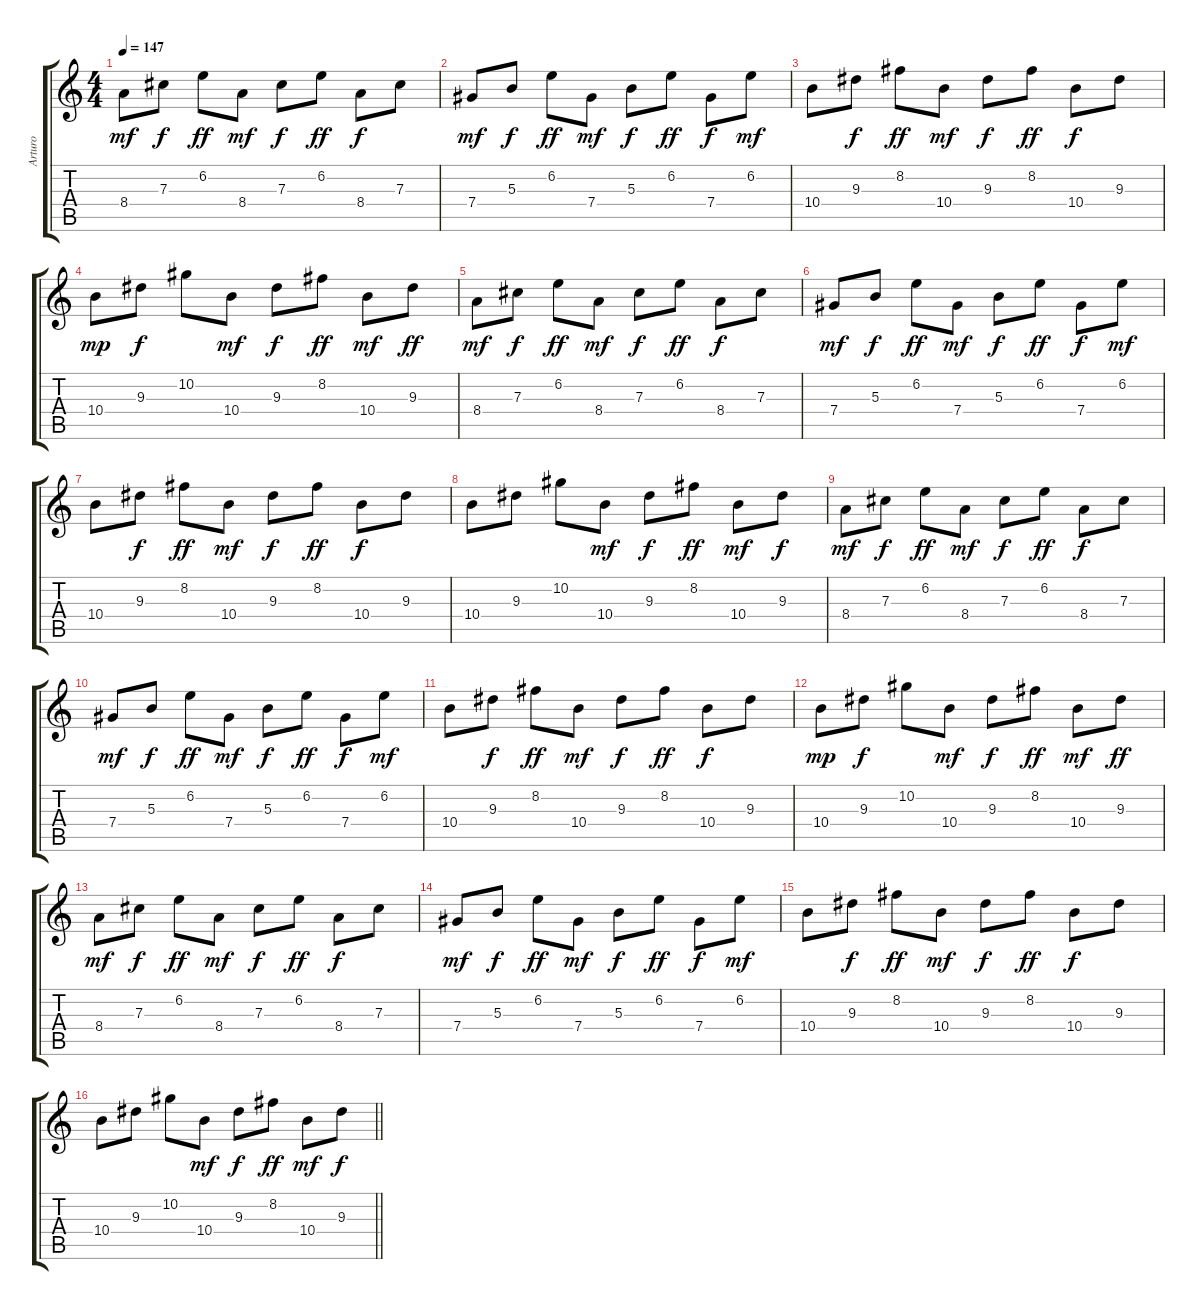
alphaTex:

\track ("Arturo" "Arturo") {instrument distortionguitar}
\staff {score tabs}
\tuning (Eb4 Bb3 Gb3 Db3 Ab2 Eb2) {hide}
\ts (4 4)
\tempo 147
\clef g2
\ks c
8.4.8{dy mf} 7.3.8{dy f} 6.2.8{dy ff} 8.4.8{dy mf} 7.3.8{dy f} 6.2.8{dy ff} 8.4.8{dy f} 7.3.8 |
7.4.8{dy mf} 5.3.8{dy f} 6.2.8{dy ff} 7.4.8{dy mf} 5.3.8{dy f} 6.2.8{dy ff} 7.4.8{dy f} 6.2.8{dy mf} |
10.4.8 9.3.8{dy f} 8.2.8{dy ff} 10.4.8{dy mf} 9.3.8{dy f} 8.2.8{dy ff} 10.4.8{dy f} 9.3.8 |
10.4.8{dy mp} 9.3.8{dy f} 10.2.8 10.4.8{dy mf} 9.3.8{dy f} 8.2.8{dy ff} 10.4.8{dy mf} 9.3.8{dy ff} |
8.4.8{dy mf} 7.3.8{dy f} 6.2.8{dy ff} 8.4.8{dy mf} 7.3.8{dy f} 6.2.8{dy ff} 8.4.8{dy f} 7.3.8 |
7.4.8{dy mf} 5.3.8{dy f} 6.2.8{dy ff} 7.4.8{dy mf} 5.3.8{dy f} 6.2.8{dy ff} 7.4.8{dy f} 6.2.8{dy mf} |
10.4.8 9.3.8{dy f} 8.2.8{dy ff} 10.4.8{dy mf} 9.3.8{dy f} 8.2.8{dy ff} 10.4.8{dy f} 9.3.8 |
10.4.8 9.3.8 10.2.8 10.4.8{dy mf} 9.3.8{dy f} 8.2.8{dy ff} 10.4.8{dy mf} 9.3.8{dy f} |
8.4.8{dy mf} 7.3.8{dy f} 6.2.8{dy ff} 8.4.8{dy mf} 7.3.8{dy f} 6.2.8{dy ff} 8.4.8{dy f} 7.3.8 |
7.4.8{dy mf} 5.3.8{dy f} 6.2.8{dy ff} 7.4.8{dy mf} 5.3.8{dy f} 6.2.8{dy ff} 7.4.8{dy f} 6.2.8{dy mf} |
10.4.8 9.3.8{dy f} 8.2.8{dy ff} 10.4.8{dy mf} 9.3.8{dy f} 8.2.8{dy ff} 10.4.8{dy f} 9.3.8 |
10.4.8{dy mp} 9.3.8{dy f} 10.2.8 10.4.8{dy mf} 9.3.8{dy f} 8.2.8{dy ff} 10.4.8{dy mf} 9.3.8{dy ff} |
8.4.8{dy mf} 7.3.8{dy f} 6.2.8{dy ff} 8.4.8{dy mf} 7.3.8{dy f} 6.2.8{dy ff} 8.4.8{dy f} 7.3.8 |
7.4.8{dy mf} 5.3.8{dy f} 6.2.8{dy ff} 7.4.8{dy mf} 5.3.8{dy f} 6.2.8{dy ff} 7.4.8{dy f} 6.2.8{dy mf} |
10.4.8 9.3.8{dy f} 8.2.8{dy ff} 10.4.8{dy mf} 9.3.8{dy f} 8.2.8{dy ff} 10.4.8{dy f} 9.3.8 |
\barLineRight lightlight
10.4.8 9.3.8 10.2.8 10.4.8{dy mf} 9.3.8{dy f} 8.2.8{dy ff} 10.4.8{dy mf} 9.3.8{dy f}
